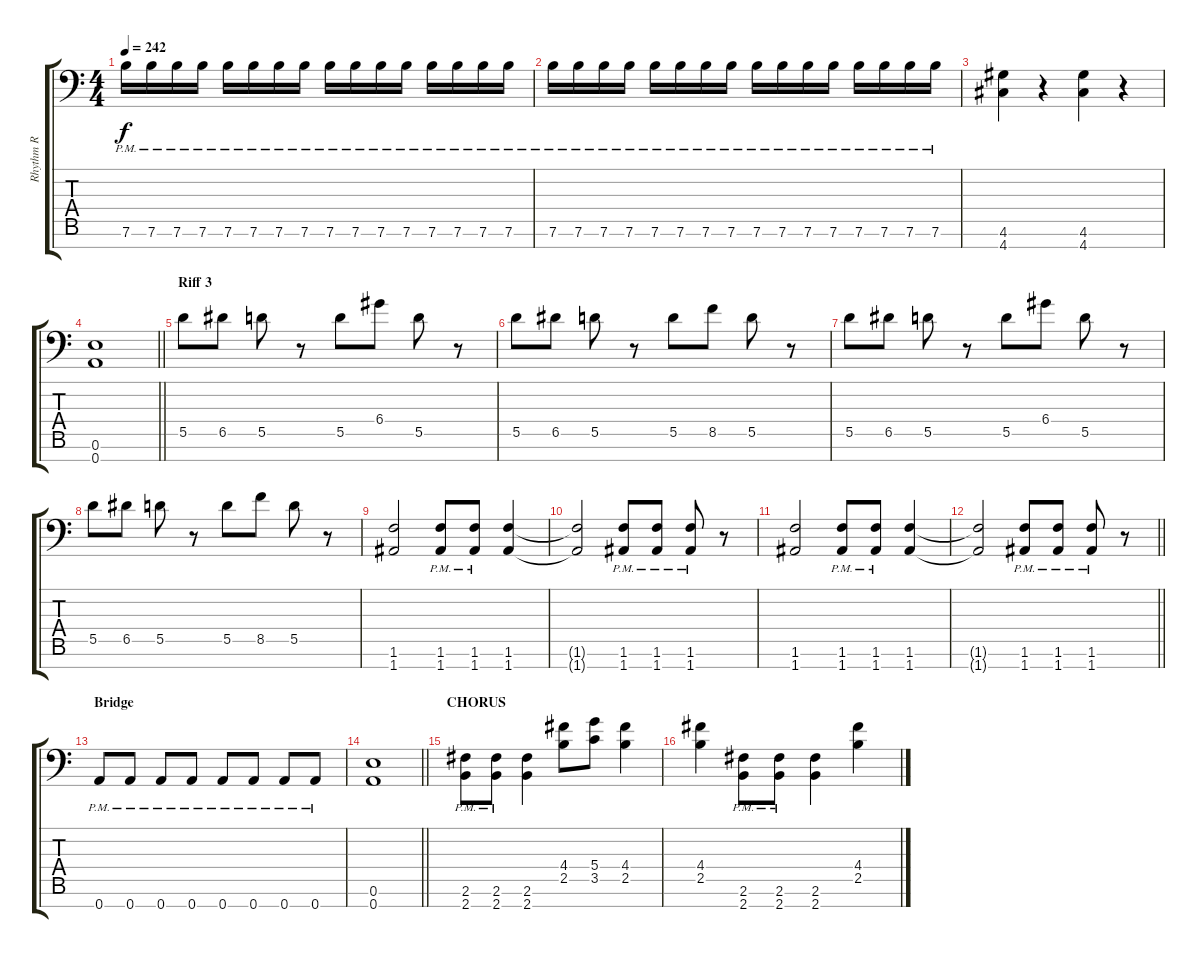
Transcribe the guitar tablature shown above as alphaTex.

\track ("Rhythm R" "Rhythm R") {instrument overdrivenguitar}
\staff {score tabs}
\tuning (E4 B3 G3 D3 A2 E2 A1) {hide}
\ts (4 4)
\tempo 242
\clef f4
\ks c
7.6{pm}.16{dy f} 7.6{pm}.16 7.6{pm}.16 7.6{pm}.16 7.6{pm}.16 7.6{pm}.16 7.6{pm}.16 7.6{pm}.16 7.6{pm}.16 7.6{pm}.16 7.6{pm}.16 7.6{pm}.16 7.6{pm}.16 7.6{pm}.16 7.6{pm}.16 7.6{pm}.16 |
7.6{pm}.16 7.6{pm}.16 7.6{pm}.16 7.6{pm}.16 7.6{pm}.16 7.6{pm}.16 7.6{pm}.16 7.6{pm}.16 7.6{pm}.16 7.6{pm}.16 7.6{pm}.16 7.6{pm}.16 7.6{pm}.16 7.6{pm}.16 7.6{pm}.16 7.6{pm}.16 |
(4.6 4.7).4 r.4 (4.6 4.7).4 r.4 |
\barLineRight lightlight
(0.6 0.7).1 |
\section ("" "Riff 3")
5.5.8 6.5.8 5.5.8 r.8 5.5.8 6.4.8 5.5.8 r.8 |
5.5.8 6.5.8 5.5.8 r.8 5.5.8 8.5.8 5.5.8 r.8 |
5.5.8 6.5.8 5.5.8 r.8 5.5.8 6.4.8 5.5.8 r.8 |
5.5.8 6.5.8 5.5.8 r.8 5.5.8 8.5.8 5.5.8 r.8 |
(1.6 1.7).2 (1.6{pm} 1.7{pm}).8 (1.6{pm} 1.7{pm}).8 (1.6 1.7).4 |
(1.6{t} 1.7{t}).2 (1.6{pm} 1.7{pm}).8 (1.6{pm} 1.7{pm}).8 (1.6{pm} 1.7{pm}).8 r.8 |
(1.6 1.7).2 (1.6{pm} 1.7{pm}).8 (1.6{pm} 1.7{pm}).8 (1.6 1.7).4 |
\barLineRight lightlight
(1.6{t} 1.7{t}).2 (1.6{pm} 1.7{pm}).8 (1.6{pm} 1.7{pm}).8 (1.6{pm} 1.7{pm}).8 r.8 |
\section ("" "Bridge")
0.7{pm}.8 0.7{pm}.8 0.7{pm}.8 0.7{pm}.8 0.7{pm}.8 0.7{pm}.8 0.7{pm}.8 0.7{pm}.8 |
\barLineRight lightlight
(0.6 0.7).1 |
\section ("" "CHORUS")
(2.6{pm} 2.7{pm}).8 (2.6{pm} 2.7{pm}).8 (2.6 2.7).4 (4.4 2.5).8 (5.4 3.5).8 (4.4 2.5).4 |
(4.4 2.5).4 (2.6{pm} 2.7{pm}).8 (2.6{pm} 2.7{pm}).8 (2.6 2.7).4 (4.4 2.5).4
